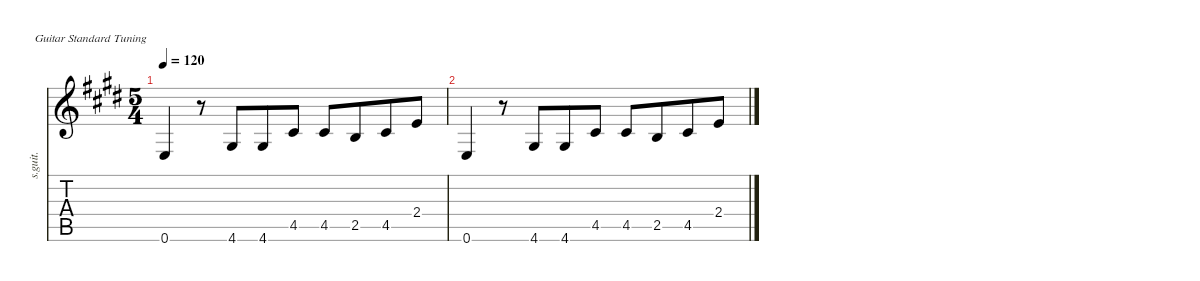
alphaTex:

\defaultSystemsLayout 4
\hideDynamics
\bracketExtendMode nobrackets
\otherSystemsTrackNameOrientation horizontal
\track ("Steel Guitar" "s.guit.") {instrument acousticguitarsteel}
\staff {score tabs}
\tuning (E4 B3 G3 D3 A2 E2)
\ts (5 4)
\beaming (8 6 4)
\tempo 120
\clef g2
\ks e
0.6{acc forcenatural}.4{dy mf instrument acousticguitarsteel beam Up} r.8{beam Up} 4.6{acc #}.8{beam Up} 4.6{acc #}.8{beam Up} 4.5{acc #}.8{beam Up} 4.5{acc #}.8{beam Up} 2.5{acc forcenatural}.8{beam Up} 4.5{acc #}.8{beam Up} 2.4{acc forcenatural}.8{beam Up} |
0.6{acc forcenatural}.4{beam Up} r.8{beam Up} 4.6{acc #}.8{beam Up} 4.6{acc #}.8{beam Up} 4.5{acc #}.8{beam Up} 4.5{acc #}.8{beam Up} 2.5{acc forcenatural}.8{beam Up} 4.5{acc #}.8{beam Up} 2.4{acc forcenatural}.8{beam Up}
